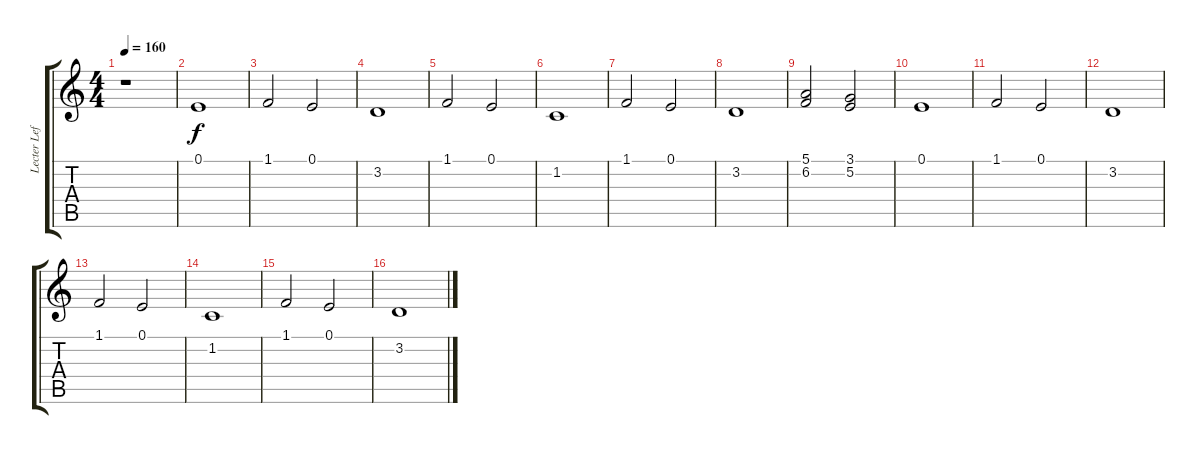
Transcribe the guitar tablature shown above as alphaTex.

\track ("Lecter Left" "Lecter Lef") {instrument pad4choir}
\staff {score tabs}
\tuning (E4 B3 G3 D3 A2 E2) {hide}
\ts (4 4)
\tempo 160
\tempo 172
\tempo 160
\clef g2
\ks c
r.1{dy f instrument pad4choir} |
0.1.1 |
1.1.2 0.1.2 |
3.2.1 |
1.1.2 0.1.2 |
1.2.1 |
1.1.2 0.1.2 |
3.2.1 |
(5.1 6.2).2 (3.1 5.2).2 |
0.1.1 |
1.1.2 0.1.2 |
3.2.1 |
1.1.2 0.1.2 |
1.2.1 |
1.1.2 0.1.2 |
3.2.1
